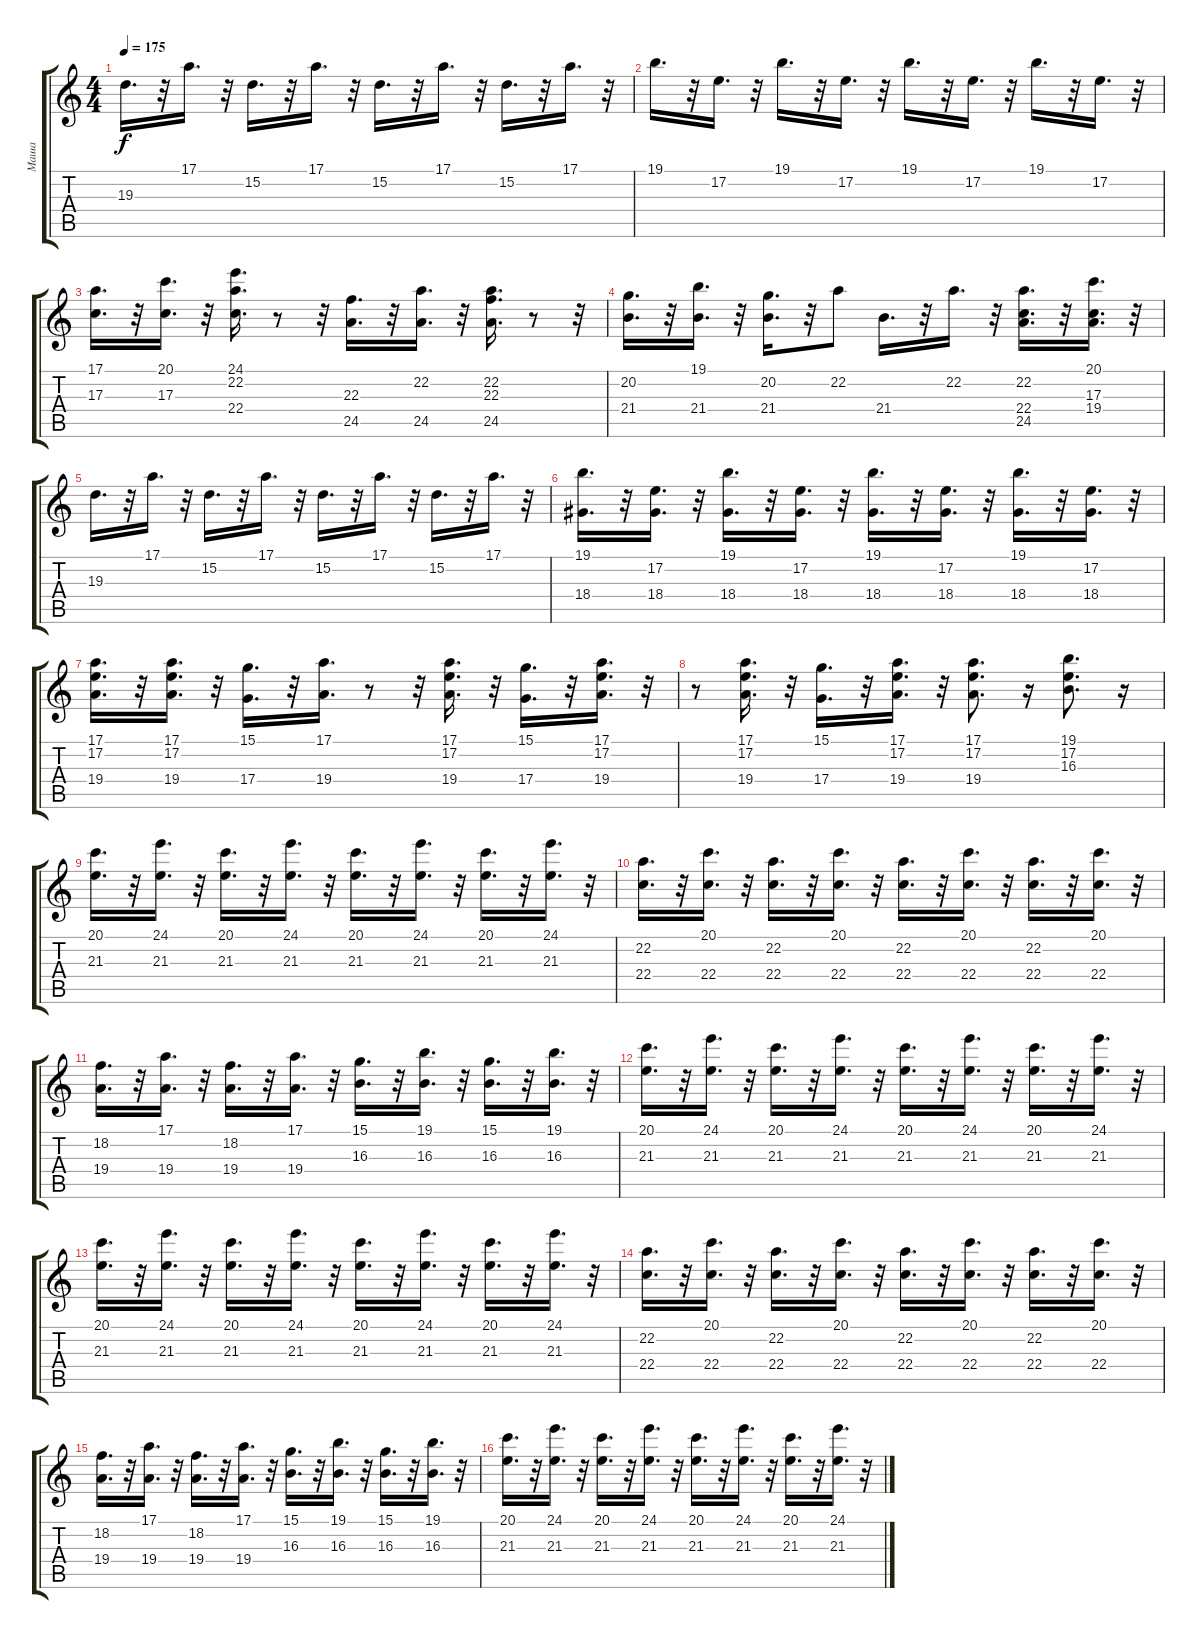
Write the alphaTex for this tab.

\track ("Маша" "Маша") {instrument stringensemble1}
\staff {score tabs}
\tuning (E4 B3 G3 D3 A2 E2) {hide}
\ts (4 4)
\tempo 175
\clef g2
\ks c
19.3.16{d dy f} r.32 17.1.16{d} r.32 15.2.16{d} r.32 17.1.16{d} r.32 15.2.16{d} r.32 17.1.16{d} r.32 15.2.16{d} r.32 17.1.16{d} r.32 |
19.1.16{d} r.32 17.2.16{d} r.32 19.1.16{d} r.32 17.2.16{d} r.32 19.1.16{d} r.32 17.2.16{d} r.32 19.1.16{d} r.32 17.2.16{d} r.32 |
(17.1 17.3).16{d} r.32 (20.1 17.3).16{d} r.32 (24.1 22.2 22.4).16{d} r.8 r.32 (22.3 24.5).16{d} r.32 (22.2 24.5).16{d} r.32 (22.2 22.3 24.5).16{d} r.8 r.32 |
(20.2 21.4).16{d} r.32 (19.1 21.4).16{d} r.32 (20.2 21.4).16{d} r.32 22.2.8 21.4.16{d} r.32 22.2.16{d} r.32 (22.2 22.4 24.5).16{d} r.32 (20.1 17.3 19.4).16{d} r.32 |
19.3.16{d} r.32 17.1.16{d} r.32 15.2.16{d} r.32 17.1.16{d} r.32 15.2.16{d} r.32 17.1.16{d} r.32 15.2.16{d} r.32 17.1.16{d} r.32 |
(19.1 18.4).16{d} r.32 (17.2 18.4).16{d} r.32 (19.1 18.4).16{d} r.32 (17.2 18.4).16{d} r.32 (19.1 18.4).16{d} r.32 (17.2 18.4).16{d} r.32 (19.1 18.4).16{d} r.32 (17.2 18.4).16{d} r.32 |
(17.1 17.2 19.4).16{d} r.32 (17.1 17.2 19.4).16{d} r.32 (15.1 17.4).16{d} r.32 (17.1 19.4).16{d} r.8 r.32 (17.1 17.2 19.4).16{d} r.32 (15.1 17.4).16{d} r.32 (17.1 17.2 19.4).16{d} r.32 |
r.8 (17.1 17.2 19.4).16{d} r.32 (15.1 17.4).16{d} r.32 (17.1 17.2 19.4).16{d} r.32 (17.1 17.2 19.4).8{d} r.16 (19.1 17.2 16.3).8{d} r.16 |
(20.1 21.3).16{d} r.32 (24.1 21.3).16{d} r.32 (20.1 21.3).16{d} r.32 (24.1 21.3).16{d} r.32 (20.1 21.3).16{d} r.32 (24.1 21.3).16{d} r.32 (20.1 21.3).16{d} r.32 (24.1 21.3).16{d} r.32 |
(22.2 22.4).16{d} r.32 (20.1 22.4).16{d} r.32 (22.2 22.4).16{d} r.32 (20.1 22.4).16{d} r.32 (22.2 22.4).16{d} r.32 (20.1 22.4).16{d} r.32 (22.2 22.4).16{d} r.32 (20.1 22.4).16{d} r.32 |
(18.2 19.4).16{d} r.32 (17.1 19.4).16{d} r.32 (18.2 19.4).16{d} r.32 (17.1 19.4).16{d} r.32 (15.1 16.3).16{d} r.32 (19.1 16.3).16{d} r.32 (15.1 16.3).16{d} r.32 (19.1 16.3).16{d} r.32 |
(20.1 21.3).16{d} r.32 (24.1 21.3).16{d} r.32 (20.1 21.3).16{d} r.32 (24.1 21.3).16{d} r.32 (20.1 21.3).16{d} r.32 (24.1 21.3).16{d} r.32 (20.1 21.3).16{d} r.32 (24.1 21.3).16{d} r.32 |
(20.1 21.3).16{d} r.32 (24.1 21.3).16{d} r.32 (20.1 21.3).16{d} r.32 (24.1 21.3).16{d} r.32 (20.1 21.3).16{d} r.32 (24.1 21.3).16{d} r.32 (20.1 21.3).16{d} r.32 (24.1 21.3).16{d} r.32 |
(22.2 22.4).16{d} r.32 (20.1 22.4).16{d} r.32 (22.2 22.4).16{d} r.32 (20.1 22.4).16{d} r.32 (22.2 22.4).16{d} r.32 (20.1 22.4).16{d} r.32 (22.2 22.4).16{d} r.32 (20.1 22.4).16{d} r.32 |
(18.2 19.4).16{d} r.32 (17.1 19.4).16{d} r.32 (18.2 19.4).16{d} r.32 (17.1 19.4).16{d} r.32 (15.1 16.3).16{d} r.32 (19.1 16.3).16{d} r.32 (15.1 16.3).16{d} r.32 (19.1 16.3).16{d} r.32 |
(20.1 21.3).16{d} r.32 (24.1 21.3).16{d} r.32 (20.1 21.3).16{d} r.32 (24.1 21.3).16{d} r.32 (20.1 21.3).16{d} r.32 (24.1 21.3).16{d} r.32 (20.1 21.3).16{d} r.32 (24.1 21.3).16{d} r.32
